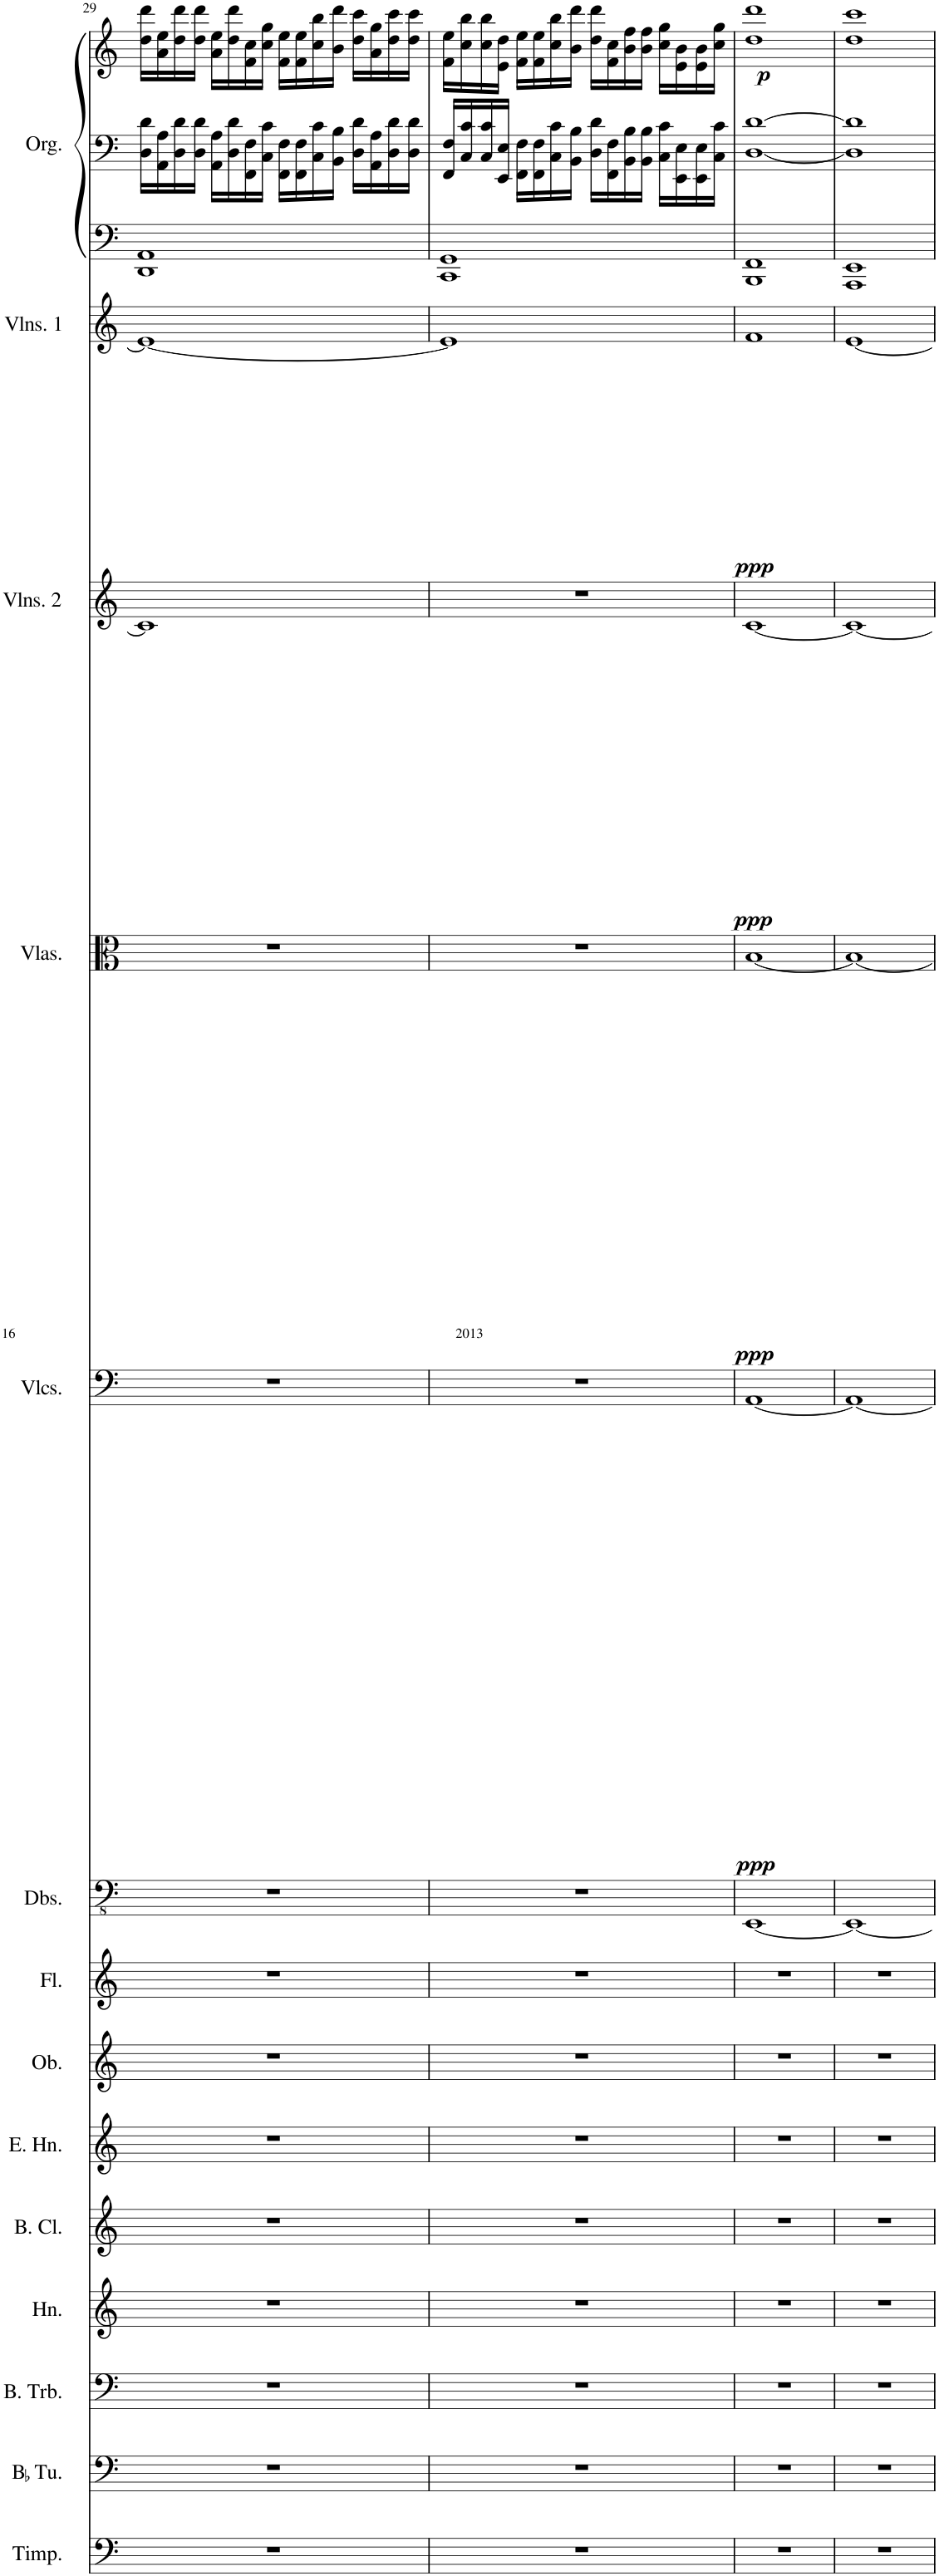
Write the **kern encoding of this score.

**kern	**kern	**kern	**kern	**kern	**kern	**kern	**kern	**kern	**kern	**dynam	**kern	**dynam	**kern	**dynam	**kern	**dynam	**kern	**kern	**kern	**dynam
*part14	*part13	*part12	*part11	*part10	*part9	*part8	*part7	*part6	*part5	*part5	*part4	*part4	*part3	*part3	*part2	*part2	*part1	*part1	*part1	*part1
*staff16	*staff15	*staff14	*staff13	*staff12	*staff11	*staff10	*staff9	*staff8	*staff7	*staff7	*staff6	*staff6	*staff5	*staff5	*staff4	*staff4	*staff3	*staff2	*staff1	*staff1/2/3
*I"Timpani	*I"BaccidentalFlat Tuba	*I"Bass Trombone	*I"Horn	*I"Bass Clarinet	*I"English Horn	*I"Oboe	*I"Flute	*I"Double Basses	*I"Violoncellos	*	*I"Violas	*	*I"Violins 2	*	*I"Violins 1	*	*I"Organ	*	*	*
*I'Timp.	*I'BaccidentalFlat Tu.	*I'B. Trb.	*I'Hn.	*I'B. Cl.	*I'E. Hn.	*I'Ob.	*I'Fl.	*I'Dbs.	*I'Vlcs.	*	*I'Vlas.	*	*I'Vlns. 2	*	*I'Vlns. 1	*	*I'Org.	*	*	*
!!LO:PB:g=z
*clefF4	*clefF4	*clefF4	*clefG2	*clefG2	*clefG2	*clefG2	*clefG2	*clefFv4	*clefF4	*	*clefC3	*	*clefG2	*	*clefG2	*	*clefF4	*clefF4	*clefG2	*
*	*	*	*Trd4c7	*Trd8c14	*Trd4c7	*	*	*	*	*	*	*	*	*	*	*	*	*	*	*
*k[]	*k[]	*k[]	*k[]	*k[]	*k[]	*k[]	*k[]	*k[]	*k[]	*	*k[]	*	*k[]	*	*k[]	*	*k[]	*k[]	*k[]	*
*M4/4	*M4/4	*M4/4	*M4/4	*M4/4	*M4/4	*M4/4	*M4/4	*M4/4	*M4/4	*	*M4/4	*	*M4/4	*	*M4/4	*	*M4/4	*M4/4	*M4/4	*
=29	=29	=29	=29	=29	=29	=29	=29	=29	=29	=29	=29	=29	=29	=29	=29	=29	=29	=29	=29	=29
1r	1r	1r	1r	1r	1r	1r	1r	1r	1r	.	1r	.	1c]	.	1e_	.	1DD 1AA	16D\ 16d\LL	16dd\ 16ddd\LL	.
.	.	.	.	.	.	.	.	.	.	.	.	.	.	.	.	.	.	16AA\ 16A\	16a\ 16ee\	.
.	.	.	.	.	.	.	.	.	.	.	.	.	.	.	.	.	.	16D\ 16d\	16dd\ 16ddd\	.
.	.	.	.	.	.	.	.	.	.	.	.	.	.	.	.	.	.	16D\ 16d\JJ	16dd\ 16ddd\JJ	.
.	.	.	.	.	.	.	.	.	.	.	.	.	.	.	.	.	.	16AA\ 16A\LL	16a\ 16ee\LL	.
.	.	.	.	.	.	.	.	.	.	.	.	.	.	.	.	.	.	16D\ 16d\	16dd\ 16ddd\	.
.	.	.	.	.	.	.	.	.	.	.	.	.	.	.	.	.	.	16FF\ 16F\	16f\ 16cc\	.
.	.	.	.	.	.	.	.	.	.	.	.	.	.	.	.	.	.	16C\ 16c\JJ	16cc\ 16gg\JJ	.
.	.	.	.	.	.	.	.	.	.	.	.	.	.	.	.	.	.	16FF\ 16F\LL	16f\ 16ee\LL	.
.	.	.	.	.	.	.	.	.	.	.	.	.	.	.	.	.	.	16FF\ 16F\	16f\ 16ee\	.
.	.	.	.	.	.	.	.	.	.	.	.	.	.	.	.	.	.	16C\ 16c\	16cc\ 16bb\	.
.	.	.	.	.	.	.	.	.	.	.	.	.	.	.	.	.	.	16BB\ 16B\JJ	16b\ 16ddd\JJ	.
.	.	.	.	.	.	.	.	.	.	.	.	.	.	.	.	.	.	16D\ 16d\LL	16dd\ 16ccc\LL	.
.	.	.	.	.	.	.	.	.	.	.	.	.	.	.	.	.	.	16AA\ 16A\	16a\ 16gg\	.
.	.	.	.	.	.	.	.	.	.	.	.	.	.	.	.	.	.	16D\ 16d\	16dd\ 16ccc\	.
.	.	.	.	.	.	.	.	.	.	.	.	.	.	.	.	.	.	16D\ 16d\JJ	16dd\ 16ccc\JJ	.
=30	=30	=30	=30	=30	=30	=30	=30	=30	=30	=30	=30	=30	=30	=30	=30	=30	=30	=30	=30	=30
1r	1r	1r	1r	1r	1r	1r	1r	1r	1r	.	1r	.	1r	.	1e]	.	1CC 1GG	16FF/ 16F/LL	16f\ 16ee\LL	.
.	.	.	.	.	.	.	.	.	.	.	.	.	.	.	.	.	.	16C/ 16c/	16cc\ 16bb\	.
.	.	.	.	.	.	.	.	.	.	.	.	.	.	.	.	.	.	16C/ 16c/	16cc\ 16bb\	.
.	.	.	.	.	.	.	.	.	.	.	.	.	.	.	.	.	.	16EE/ 16E/JJ	16e\ 16dd\JJ	.
.	.	.	.	.	.	.	.	.	.	.	.	.	.	.	.	.	.	16FF\ 16F\LL	16f\ 16ee\LL	.
.	.	.	.	.	.	.	.	.	.	.	.	.	.	.	.	.	.	16FF\ 16F\	16f\ 16ee\	.
.	.	.	.	.	.	.	.	.	.	.	.	.	.	.	.	.	.	16C\ 16c\	16cc\ 16bb\	.
.	.	.	.	.	.	.	.	.	.	.	.	.	.	.	.	.	.	16BB\ 16B\JJ	16b\ 16ddd\JJ	.
.	.	.	.	.	.	.	.	.	.	.	.	.	.	.	.	.	.	16D\ 16d\LL	16dd\ 16ddd\LL	.
.	.	.	.	.	.	.	.	.	.	.	.	.	.	.	.	.	.	16FF\ 16F\	16f\ 16cc\	.
.	.	.	.	.	.	.	.	.	.	.	.	.	.	.	.	.	.	16BB\ 16B\	16b\ 16ff\	.
.	.	.	.	.	.	.	.	.	.	.	.	.	.	.	.	.	.	16BB\ 16B\JJ	16b\ 16ff\JJ	.
.	.	.	.	.	.	.	.	.	.	.	.	.	.	.	.	.	.	16C\ 16c\LL	16cc\ 16gg\LL	.
.	.	.	.	.	.	.	.	.	.	.	.	.	.	.	.	.	.	16EE\ 16E\	16e\ 16b\	.
.	.	.	.	.	.	.	.	.	.	.	.	.	.	.	.	.	.	16EE\ 16E\	16e\ 16b\	.
.	.	.	.	.	.	.	.	.	.	.	.	.	.	.	.	.	.	16C\ 16c\JJ	16cc\ 16gg\JJ	.
=31	=31	=31	=31	=31	=31	=31	=31	=31	=31	=31	=31	=31	=31	=31	=31	=31	=31	=31	=31	=31
!	!	!	!	!	!	!	!	!	!	!LO:DY:b	!	!LO:DY:b	!	!LO:DY:b	!	!LO:DY:b	!	!	!	!LO:DY:b
1r	1r	1r	1r	1r	1r	1r	1r	[1EEE	[1AA	ppp	[1B	ppp	[1c	ppp	1f	ppp	1BBB 1FF	[1D [1d	1dd 1ddd	p
=32	=32	=32	=32	=32	=32	=32	=32	=32	=32	=32	=32	=32	=32	=32	=32	=32	=32	=32	=32	=32
1r	1r	1r	1r	1r	1r	1r	1r	1EEE_	1AA_	.	1B_	.	1c_	.	[1e	.	1AAA 1EE	1D] 1d]	1dd 1ccc	.
=	=	=	=	=	=	=	=	=	=	=	=	=	=	=	=	=	=	=	=	=
*-	*-	*-	*-	*-	*-	*-	*-	*-	*-	*-	*-	*-	*-	*-	*-	*-	*-	*-	*-	*-
